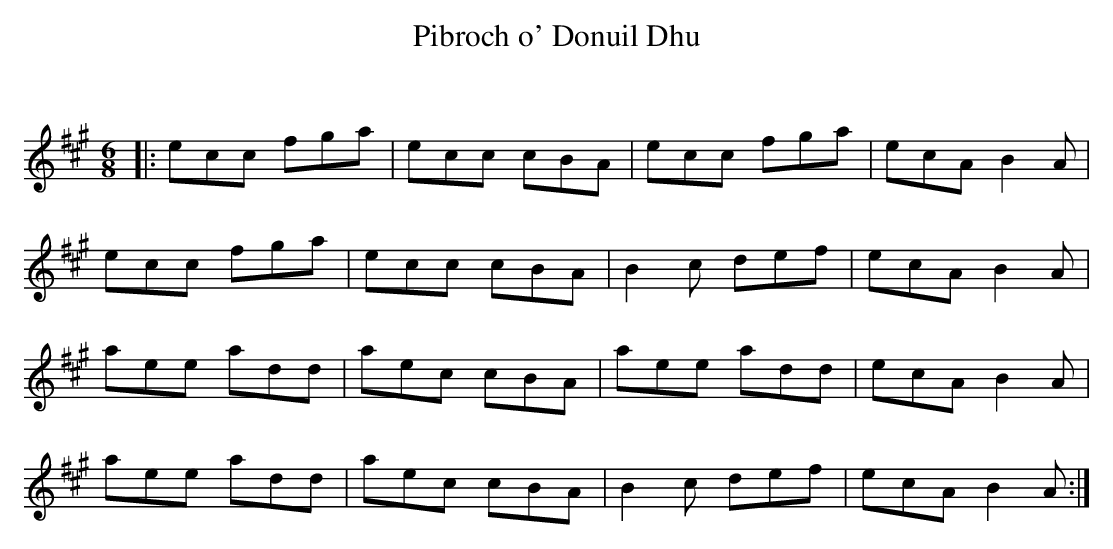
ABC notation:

X:1
T: Pibroch o' Donuil Dhu
C:
Q:180
K:A
M:6/8
L:1/16
|:e2c2c2 f2g2a2|e2c2c2 c2B2A2|e2c2c2 f2g2a2|e2c2A2 B4A2|
e2c2c2 f2g2a2|e2c2c2 c2B2A2|B4c2 d2e2f2|e2c2A2 B4A2|
a2e2e2 a2d2d2|a2e2c2 c2B2A2|a2e2e2 a2d2d2|e2c2A2 B4A2|
a2e2e2 a2d2d2|a2e2c2 c2B2A2|B4c2 d2e2f2|e2c2A2 B4A2:|
